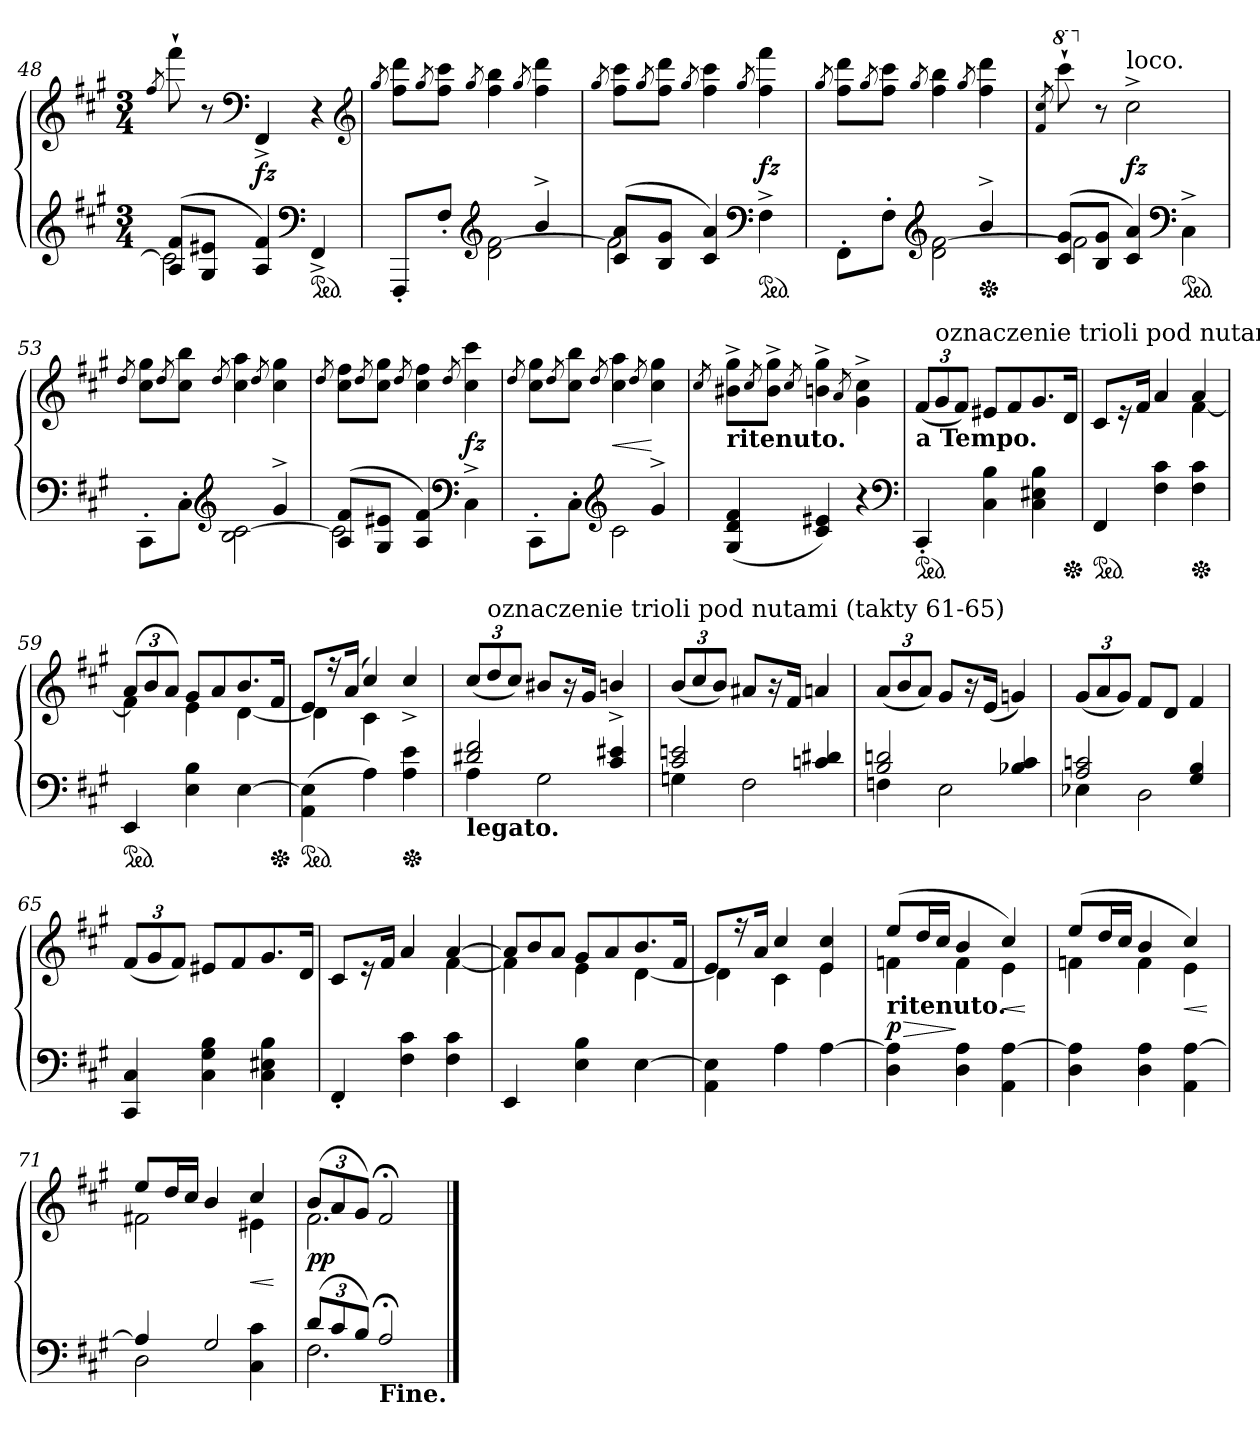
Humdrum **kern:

**kern	**kern	**dynam
*part1	*part1	*part1
*staff2	*staff1	*staff1/2
*clefG2	*clefG2	*
*k[f#c#g#]	*k[f#c#g#]	*
*M3/4	*M3/4	*
=48	=48	=48
.	8qff#/	.
*^	*	*
(<8A 8f#L	2c#]	8fff#`	.
8G# 8e#XJ	.	8r	.
*	*	*clefF4	*
4A 4f#)	.	4FF#^>	fz
*clefF4	*	*	*
*ped	*	*	*
4FF#^	4ryy	4r	.
*	*	*clefG2	*
=49	=49	=49	=49
.	.	8qgg#/	.
8FFF#'L	4ryy	8ff# 8dddL	.
.	.	8qgg#/	.
8F#'J	.	8ff# 8ccc#J	.
*clefG2	*	*	*
.	.	8qgg#/	.
4ryy	2d [2f#	4ff# 4bb	.
.	.	8qgg#/	.
4b^	.	4ff# 4ddd	.
=50	=50	=50	=50
.	.	8qgg#/	.
(<8c# 8aL	2f#]	8ff# 8ccc#L	.
.	.	8qgg#/	.
8B 8g#J	.	8ff# 8dddJ	.
.	.	8qgg#/	.
4c# 4a)	.	4ff# 4ccc#	.
*clefF4	*	*	*
.	.	8qgg#/	.
*ped	*	*	*
4F#^	4ryy	4ff# 4fff#	fz
=51	=51	=51	=51
.	.	8qgg#/	.
8FF#'\L	4ryy	8ff# 8dddL	.
.	.	8qgg#/	.
8F#'J	.	8ff# 8ccc#J	.
*clefG2	*	*	*
.	.	8qgg#/	.
4ryy	2d [2f#	4ff# 4bb	.
.	.	8qgg#/	.
*Xped	*	*	*
4b^	.	4ff# 4ddd	.
=52	=52	=52	=52
.	.	8qf#/ 8qcc#/	.
*	*	*8va	*
(<8c# 8g#L	2f#]	8cccc#`	.
*	*	*X8va	*
8B 8g#J	.	8r	.
!	!	!LO:TX:a:t=loco.	!
4c# 4a)	.	2cc#^	fz
*clefF4	*	*	*
*ped	*	*	*
4C#^\	4ryy	.	.
=53	=53	=53	=53
.	.	8qdd/	.
8CC#'\L	4ryy	8cc# 8gg#L	.
.	.	8qdd/	.
8C#'J	.	8cc# 8bbJ	.
*clefG2	*	*	*
.	.	8qdd/	.
4ryy	2B [2c#	4cc# 4aa	.
.	.	8qdd/	.
4g#^	.	4cc# 4gg#	.
=54	=54	=54	=54
.	.	8qdd/	.
(<8A 8f#L	2c#]	8cc# 8ff#L	.
.	.	8qdd/	.
8G# 8e#XJ	.	8cc# 8gg#J	.
.	.	8qdd/	.
4A 4f#)	.	4cc# 4ff#	.
*clefF4	*	*	*
.	.	8qdd/	.
4C#^>\	4ryy	4cc# 4ccc#	fz
=55	=55	=55	=55
.	.	8qdd/	.
8CC#'\L	4ryy	8cc# 8gg#L	.
.	.	8qdd/	.
8C#'J	.	8cc# 8bbJ	.
*clefG2	*	*	*
.	.	8qdd/	.
4ryy	2c#	4cc# 4aa	<
.	.	8qdd/	.
4g#^	.	4cc# 4gg#	[
*v	*v	*	*
=56	=56	=56
.	8qcc#/	.
!	!LO:TX:b:B:t=ritenuto.	!
(<4G# 4d 4f#	8b#X^ 8gg#^L	.
.	8qcc#/	.
.	8b#^ 8gg#^J	.
.	8qcc#/	.
4c# 4e#X)	4bn^ 4gg#^	.
.	8qa/	.
4r	4g#^\ 4cc#^\	.
*clefF4	*	*
=57	=57	=57
!	!LO:TX:b:B:t=a Tempo.	!
*ped	*	*
4CC#'	(<12f#L	.
!	!LO:TX:a:t=oznaczenie trioli pod nutami	!
.	12g#	.
.	12f#J)	.
4C# 4B	8e#XL	.
.	8f#	.
4C# 4E#X 4B	8.g#	.
*Xped	*	*
.	16dJk	.
=58	=58	=58
*	*^	*
*ped	*	*	*
4FF#	8c#L	2ryy	.
.	16r	.	.
.	16f#Jk	.	.
4F# 4c#	4a	.	.
*Xped	*	*	*
4F# 4c#	4a	[4f#	.
=59	=59	=59	=59
*ped	*	*	*
4EE	(>12aL	4f#]	.
.	12b	.	.
.	12aJ)	.	.
4E 4B	8g#L	4e	.
.	8a	.	.
[4E	8.b	[4d	.
*Xped	*	*	*
.	16f#Jk	.	.
=60	=60	=60	=60
*ped	*	*	*
(4AA\ 4E]\	8eL	4d]	.
.	16r	.	.
.	(<16aJk	.	.
4A)	4cc#)	4c#	.
*Xped	*	*	*
4A 4e	4cc#^>/	4ryy	.
=61	=61	=61	=61
*^	*	*	*
!LO:TX:b:B:t=legato.	!	!	!	!
*	*	*v	*v	*
2d#X 2f#	4A	(<12cc#/L	.
!	!	!LO:TX:a:t=oznaczenie trioli pod nutami (takty 61-65)	!
.	.	12dd	.
.	.	12cc#J)	.
.	2G#	8b#XL	.
.	.	16r	.
.	.	16g#Jk	.
4c# 4e#X	.	4bn^>/	.
=62	=62	=62	=62
2c# 2en	4Gn	(<12b/L	.
.	.	12cc#	.
.	.	12bJ)	.
.	2F#	8a#XL	.
.	.	16r	.
.	.	16f#Jk	.
4cn 4d#X	.	4an	.
=63	=63	=63	=63
2B 2dn	4Fn	(<12aL	.
.	.	12b	.
.	.	12aJ)	.
.	2E	8g#L	.
.	.	16r	.
.	.	(<16eJk	.
4B-X 4c#	.	4gn)	.
=64	=64	=64	=64
2A 2cn	4E-X	(<12g#L	.
.	.	12a	.
.	.	12g#J)	.
.	2D	8f#L	.
.	.	8dJ	.
4G# 4B	.	4f#	.
*v	*v	*	*
=65	=65	=65
4CC# 4C#	(<12f#L	.
.	12g#	.
.	12f#J)	.
4C# 4G# 4B	8e#XL	.
.	8f#	.
4C# 4E#X 4B	8.g#	.
.	16dJk	.
=66	=66	=66
*	*^	*
4FF#'	8c#L	2ryy	.
.	16r	.	.
.	16f#Jk	.	.
4F# 4c#	4a	.	.
4F# 4c#	[4a	[4f#	.
=67	=67	=67	=67
*	*Xtuplet	*	*
4EE	12aL]	4f#]	.
.	12b	.	.
.	12aJ	.	.
4E 4B	8g#L	4e	.
.	8a	.	.
[4E	8.b	[4d	.
.	16f#Jk	.	.
=68	=68	=68	=68
4AA\ 4E]\	8eL	4d]	.
.	16r	.	.
.	16aJk	.	.
4A	4cc#	4c#	.
[4A	4e 4cc#	4e	.
=69	=69	=69	=69
!	!LO:TX:b:B:t=ritenuto.	!	!
4D 4A]	(>8eeL	4fn	> p
.	16ddL	.	.
.	16cc#JJ	.	.
4D 4A	4b	4f	]
4AA [4A	4cc#)	4e	<
*	*v	*v	*
.	.	[
=70	=70	=70
*	*^	*
4D 4A]	(>8eeL	4fn	.
.	16ddL	.	.
.	16cc#JJ	.	.
4D 4A	4b	4f	.
4AA [4A	4cc#)	4e	<
*	*v	*v	*
.	.	[
=71	=71	=71
*^	*^	*
4A]	2D	8eeL	2f#X	.
.	.	16ddL	.	.
.	.	16cc#JJ	.	.
2G#	.	4b	.	.
.	4C# 4c#	4cc#	4e#X	<
*v	*v	*	*	*
*	*v	*v	*
.	.	[
=72	=72	=72
*^	*	*
*	*	*tuplet	*
*	*	*^	*
(>12dL	2.F#	(>12bL	2.f#	pp
12c#	.	12a	.	.
12BJ)	.	12g#J)	.	.
!LO:TX:b:B:t=Fine.	!	!	!	!
2A;<	.	2f#;<	.	.
*v	*v	*	*	*
*	*v	*v	*
==	==	==
*-	*-	*-
